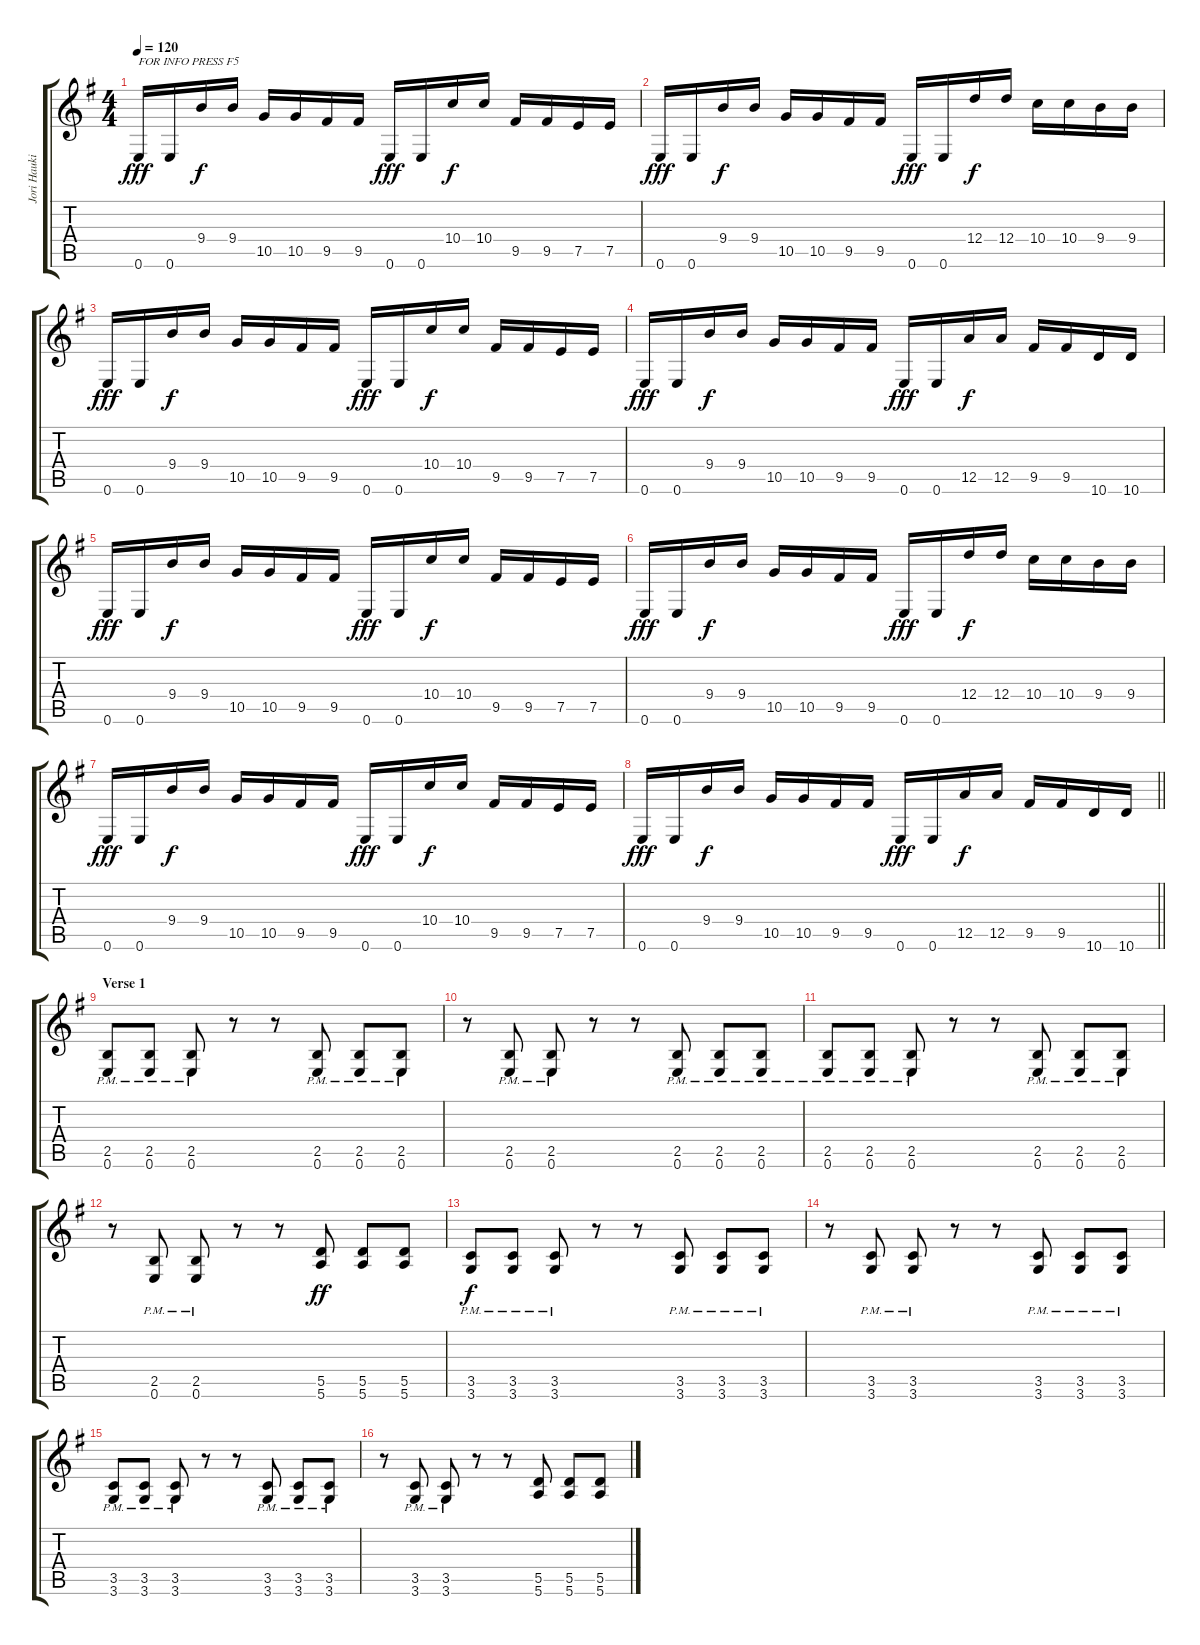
\track ("Jori Haukio (guitar)" "Jori Hauki") {instrument distortionguitar}
\staff {score tabs}
\tuning (E4 B3 G3 D3 A2 E2) {hide}
\ts (4 4)
\tempo 120
\clef g2
\ks eminor
0.6.16{txt "FOR INFO PRESS F5" dy fff instrument distortionguitar} 0.6.16 9.4.16{dy f} 9.4.16 10.5.16 10.5.16 9.5.16 9.5.16 0.6.16{dy fff} 0.6.16 10.4.16{dy f} 10.4.16 9.5.16 9.5.16 7.5.16 7.5.16 |
0.6.16{dy fff} 0.6.16 9.4.16{dy f} 9.4.16 10.5.16 10.5.16 9.5.16 9.5.16 0.6.16{dy fff} 0.6.16 12.4.16{dy f} 12.4.16 10.4.16 10.4.16 9.4.16 9.4.16 |
0.6.16{dy fff} 0.6.16 9.4.16{dy f} 9.4.16 10.5.16 10.5.16 9.5.16 9.5.16 0.6.16{dy fff} 0.6.16 10.4.16{dy f} 10.4.16 9.5.16 9.5.16 7.5.16 7.5.16 |
0.6.16{dy fff} 0.6.16 9.4.16{dy f} 9.4.16 10.5.16 10.5.16 9.5.16 9.5.16 0.6.16{dy fff} 0.6.16 12.5.16{dy f} 12.5.16 9.5.16 9.5.16 10.6.16 10.6.16 |
0.6.16{dy fff} 0.6.16 9.4.16{dy f} 9.4.16 10.5.16 10.5.16 9.5.16 9.5.16 0.6.16{dy fff} 0.6.16 10.4.16{dy f} 10.4.16 9.5.16 9.5.16 7.5.16 7.5.16 |
0.6.16{dy fff} 0.6.16 9.4.16{dy f} 9.4.16 10.5.16 10.5.16 9.5.16 9.5.16 0.6.16{dy fff} 0.6.16 12.4.16{dy f} 12.4.16 10.4.16 10.4.16 9.4.16 9.4.16 |
0.6.16{dy fff} 0.6.16 9.4.16{dy f} 9.4.16 10.5.16 10.5.16 9.5.16 9.5.16 0.6.16{dy fff} 0.6.16 10.4.16{dy f} 10.4.16 9.5.16 9.5.16 7.5.16 7.5.16 |
\barLineRight lightlight
0.6.16{dy fff} 0.6.16 9.4.16{dy f} 9.4.16 10.5.16 10.5.16 9.5.16 9.5.16 0.6.16{dy fff} 0.6.16 12.5.16{dy f} 12.5.16 9.5.16 9.5.16 10.6.16 10.6.16 |
\section ("" "Verse 1")
(2.5{pm} 0.6{pm}).8 (2.5{pm} 0.6{pm}).8 (2.5{pm} 0.6{pm}).8 r.8 r.8 (2.5{pm} 0.6{pm}).8 (2.5{pm} 0.6{pm}).8 (2.5{pm} 0.6{pm}).8 |
r.8 (2.5{pm} 0.6{pm}).8 (2.5{pm} 0.6{pm}).8 r.8 r.8 (2.5{pm} 0.6{pm}).8 (2.5{pm} 0.6{pm}).8 (2.5{pm} 0.6{pm}).8 |
(2.5{pm} 0.6{pm}).8 (2.5{pm} 0.6{pm}).8 (2.5{pm} 0.6{pm}).8 r.8 r.8 (2.5{pm} 0.6{pm}).8 (2.5{pm} 0.6{pm}).8 (2.5{pm} 0.6{pm}).8 |
r.8 (2.5{pm} 0.6{pm}).8 (2.5{pm} 0.6{pm}).8 r.8 r.8 (5.5 5.6).8{dy ff} (5.5 5.6).8 (5.5 5.6).8 |
(3.5{pm} 3.6{pm}).8{dy f} (3.5{pm} 3.6{pm}).8 (3.5{pm} 3.6{pm}).8 r.8 r.8 (3.5{pm} 3.6{pm}).8 (3.5{pm} 3.6{pm}).8 (3.5{pm} 3.6{pm}).8 |
r.8 (3.5{pm} 3.6{pm}).8 (3.5{pm} 3.6{pm}).8 r.8 r.8 (3.5{pm} 3.6{pm}).8 (3.5{pm} 3.6{pm}).8 (3.5{pm} 3.6{pm}).8 |
(3.5{pm} 3.6{pm}).8 (3.5{pm} 3.6{pm}).8 (3.5{pm} 3.6{pm}).8 r.8 r.8 (3.5{pm} 3.6{pm}).8 (3.5{pm} 3.6{pm}).8 (3.5{pm} 3.6{pm}).8 |
r.8 (3.5{pm} 3.6{pm}).8 (3.5{pm} 3.6{pm}).8 r.8 r.8 (5.5 5.6).8 (5.5 5.6).8 (5.5 5.6).8
